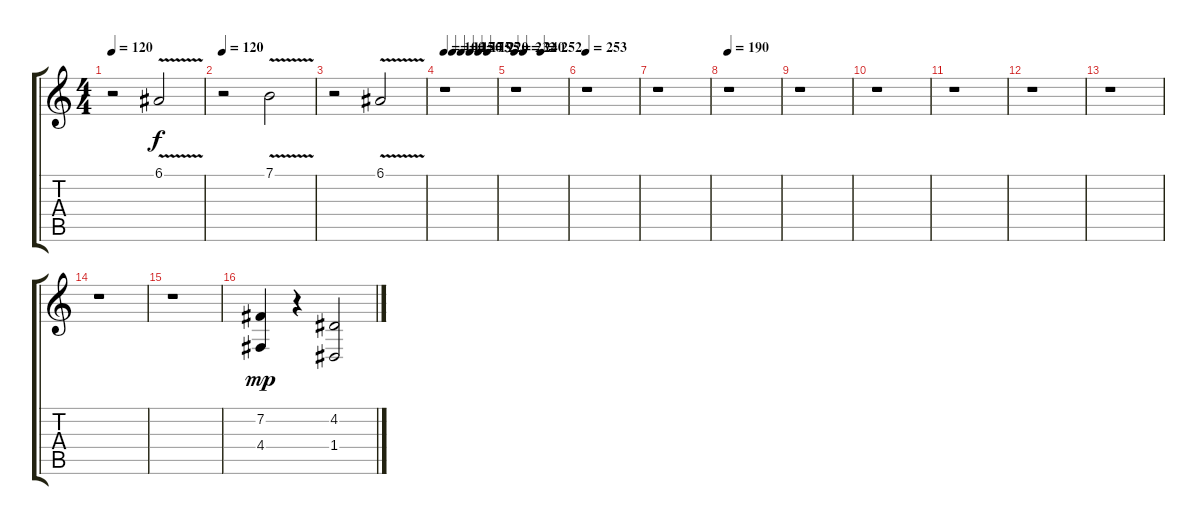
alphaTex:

\track "" {instrument tubularbells}
\staff {score tabs}
\tuning (E4 B3 G3 D3 A2 E2) {hide}
\ts (4 4)
\tempo 120
\clef g2
\ks c
r.2{dy f} 6.1{v}.2 |
\tempo 120
r.2 7.1{v}.2 |
r.2 6.1{v}.2 |
\tempo 100
\tempo (125 0.16666666666666666)
\tempo (150 0.3333333333333333)
\tempo (175 0.5)
\tempo (195 0.6666666666666666)
\tempo (220 0.8333333333333334)
r.1 |
\tempo 232
\tempo (240 0.16666666666666666)
\tempo (252 0.5)
r.1 |
\tempo 253
r.1 |
r.1 |
\tempo 190
r.1 |
r.1 |
r.1 |
r.1 |
r.1 |
r.1 |
r.1 |
r.1{instrument churchorgan} |
(7.2 4.4).4{dy mp volume 12 balance 8 instrument churchorgan} r.4 (4.2 1.4).2
